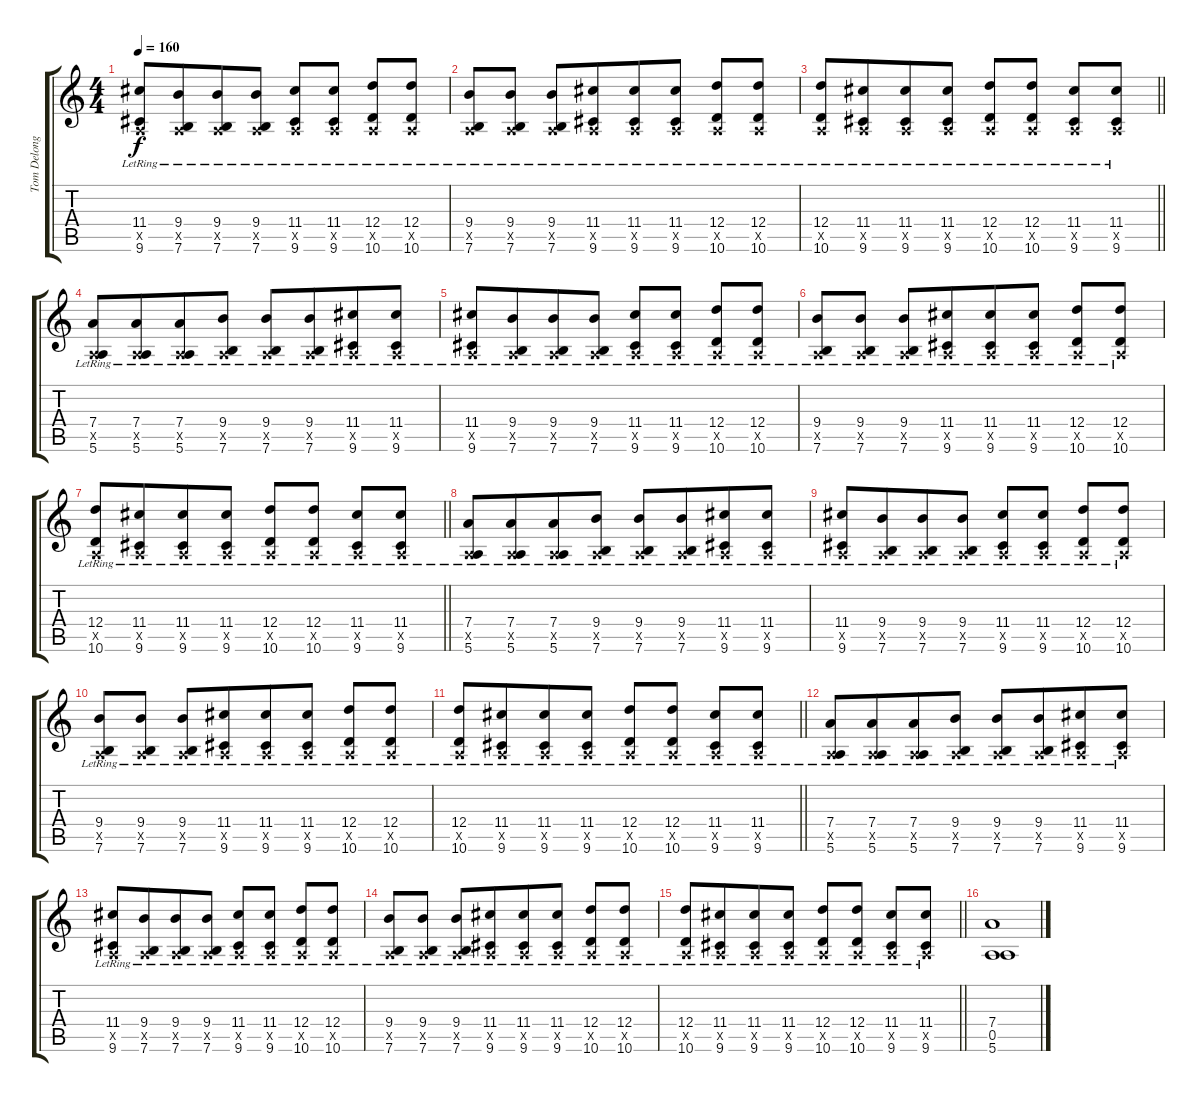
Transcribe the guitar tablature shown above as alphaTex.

\track ("Tom Delonge Distorted Guitar Left Ear" "Tom Delong") {instrument overdrivenguitar}
\staff {score tabs}
\tuning (E4 B3 G3 D3 A2 E2) {hide}
\ts (4 4)
\tempo 160
\clef g2
\ks c
(11.4{lr} 0.5{x} 9.6{lr}).8{dy f} (9.4{lr} 0.5{x} 7.6{lr}).8{beam merge} (9.4{lr} 0.5{x} 7.6{lr}).8 (9.4{lr} 0.5{x} 7.6{lr}).8 (11.4{lr} 0.5{x} 9.6{lr}).8 (11.4{lr} 0.5{x} 9.6{lr}).8 (12.4{lr} 0.5{x} 10.6{lr}).8{beam merge} (12.4{lr} 0.5{x} 10.6{lr}).8 |
(9.4{lr} 0.5{x} 7.6{lr}).8{beam merge} (9.4{lr} 0.5{x} 7.6{lr}).8 (9.4{lr} 0.5{x} 7.6{lr}).8 (11.4{lr} 0.5{x} 9.6{lr}).8{beam merge} (11.4{lr} 0.5{x} 9.6{lr}).8 (11.4{lr} 0.5{x} 9.6{lr}).8 (12.4{lr} 0.5{x} 10.6{lr}).8{beam merge} (12.4{lr} 0.5{x} 10.6{lr}).8 |
\barLineRight lightlight
(12.4{lr} 0.5{x} 10.6{lr}).8 (11.4{lr} 0.5{x} 9.6{lr}).8{beam merge} (11.4{lr} 0.5{x} 9.6{lr}).8 (11.4{lr} 0.5{x} 9.6{lr}).8 (12.4{lr} 0.5{x} 10.6{lr}).8 (12.4{lr} 0.5{x} 10.6{lr}).8 (11.4{lr} 0.5{x} 9.6{lr}).8 (11.4{lr} 0.5{x} 9.6{lr}).8 |
(7.4{lr} 0.5{x} 5.6{lr}).8 (7.4{lr} 0.5{x} 5.6{lr}).8{beam merge} (7.4{lr} 0.5{x} 5.6{lr}).8{beam merge} (9.4{lr} 0.5{x} 7.6{lr}).8 (9.4{lr} 0.5{x} 7.6{lr}).8 (9.4{lr} 0.5{x} 7.6{lr}).8{beam merge} (11.4{lr} 0.5{x} 9.6{lr}).8 (11.4{lr} 0.5{x} 9.6{lr}).8 |
(11.4{lr} 0.5{x} 9.6{lr}).8 (9.4{lr} 0.5{x} 7.6{lr}).8{beam merge} (9.4{lr} 0.5{x} 7.6{lr}).8 (9.4{lr} 0.5{x} 7.6{lr}).8 (11.4{lr} 0.5{x} 9.6{lr}).8 (11.4{lr} 0.5{x} 9.6{lr}).8 (12.4{lr} 0.5{x} 10.6{lr}).8{beam merge} (12.4{lr} 0.5{x} 10.6{lr}).8 |
(9.4{lr} 0.5{x} 7.6{lr}).8{beam merge} (9.4{lr} 0.5{x} 7.6{lr}).8 (9.4{lr} 0.5{x} 7.6{lr}).8 (11.4{lr} 0.5{x} 9.6{lr}).8{beam merge} (11.4{lr} 0.5{x} 9.6{lr}).8 (11.4{lr} 0.5{x} 9.6{lr}).8 (12.4{lr} 0.5{x} 10.6{lr}).8{beam merge} (12.4{lr} 0.5{x} 10.6{lr}).8 |
\barLineRight lightlight
(12.4{lr} 0.5{x} 10.6{lr}).8 (11.4{lr} 0.5{x} 9.6{lr}).8{beam merge} (11.4{lr} 0.5{x} 9.6{lr}).8 (11.4{lr} 0.5{x} 9.6{lr}).8 (12.4{lr} 0.5{x} 10.6{lr}).8 (12.4{lr} 0.5{x} 10.6{lr}).8 (11.4{lr} 0.5{x} 9.6{lr}).8 (11.4{lr} 0.5{x} 9.6{lr}).8 |
(7.4{lr} 0.5{x} 5.6{lr}).8 (7.4{lr} 0.5{x} 5.6{lr}).8{beam merge} (7.4{lr} 0.5{x} 5.6{lr}).8{beam merge} (9.4{lr} 0.5{x} 7.6{lr}).8 (9.4{lr} 0.5{x} 7.6{lr}).8 (9.4{lr} 0.5{x} 7.6{lr}).8{beam merge} (11.4{lr} 0.5{x} 9.6{lr}).8 (11.4{lr} 0.5{x} 9.6{lr}).8 |
(11.4{lr} 0.5{x} 9.6{lr}).8 (9.4{lr} 0.5{x} 7.6{lr}).8{beam merge} (9.4{lr} 0.5{x} 7.6{lr}).8 (9.4{lr} 0.5{x} 7.6{lr}).8 (11.4{lr} 0.5{x} 9.6{lr}).8 (11.4{lr} 0.5{x} 9.6{lr}).8 (12.4{lr} 0.5{x} 10.6{lr}).8{beam merge} (12.4{lr} 0.5{x} 10.6{lr}).8 |
(9.4{lr} 0.5{x} 7.6{lr}).8{beam merge} (9.4{lr} 0.5{x} 7.6{lr}).8 (9.4{lr} 0.5{x} 7.6{lr}).8 (11.4{lr} 0.5{x} 9.6{lr}).8{beam merge} (11.4{lr} 0.5{x} 9.6{lr}).8 (11.4{lr} 0.5{x} 9.6{lr}).8 (12.4{lr} 0.5{x} 10.6{lr}).8{beam merge} (12.4{lr} 0.5{x} 10.6{lr}).8 |
\barLineRight lightlight
(12.4{lr} 0.5{x} 10.6{lr}).8 (11.4{lr} 0.5{x} 9.6{lr}).8{beam merge} (11.4{lr} 0.5{x} 9.6{lr}).8 (11.4{lr} 0.5{x} 9.6{lr}).8 (12.4{lr} 0.5{x} 10.6{lr}).8 (12.4{lr} 0.5{x} 10.6{lr}).8 (11.4{lr} 0.5{x} 9.6{lr}).8 (11.4{lr} 0.5{x} 9.6{lr}).8 |
(7.4{lr} 0.5{x} 5.6{lr}).8 (7.4{lr} 0.5{x} 5.6{lr}).8{beam merge} (7.4{lr} 0.5{x} 5.6{lr}).8{beam merge} (9.4{lr} 0.5{x} 7.6{lr}).8 (9.4{lr} 0.5{x} 7.6{lr}).8 (9.4{lr} 0.5{x} 7.6{lr}).8{beam merge} (11.4{lr} 0.5{x} 9.6{lr}).8 (11.4{lr} 0.5{x} 9.6{lr}).8 |
(11.4{lr} 0.5{x} 9.6{lr}).8 (9.4{lr} 0.5{x} 7.6{lr}).8{beam merge} (9.4{lr} 0.5{x} 7.6{lr}).8 (9.4{lr} 0.5{x} 7.6{lr}).8 (11.4{lr} 0.5{x} 9.6{lr}).8 (11.4{lr} 0.5{x} 9.6{lr}).8 (12.4{lr} 0.5{x} 10.6{lr}).8{beam merge} (12.4{lr} 0.5{x} 10.6{lr}).8 |
(9.4{lr} 0.5{x} 7.6{lr}).8{beam merge} (9.4{lr} 0.5{x} 7.6{lr}).8 (9.4{lr} 0.5{x} 7.6{lr}).8 (11.4{lr} 0.5{x} 9.6{lr}).8{beam merge} (11.4{lr} 0.5{x} 9.6{lr}).8 (11.4{lr} 0.5{x} 9.6{lr}).8 (12.4{lr} 0.5{x} 10.6{lr}).8{beam merge} (12.4{lr} 0.5{x} 10.6{lr}).8 |
\barLineRight lightlight
(12.4{lr} 0.5{x} 10.6{lr}).8 (11.4{lr} 0.5{x} 9.6{lr}).8{beam merge} (11.4{lr} 0.5{x} 9.6{lr}).8 (11.4{lr} 0.5{x} 9.6{lr}).8 (12.4{lr} 0.5{x} 10.6{lr}).8 (12.4{lr} 0.5{x} 10.6{lr}).8 (11.4{lr} 0.5{x} 9.6{lr}).8 (11.4{lr} 0.5{x} 9.6{lr}).8 |
(7.4 0.5 5.6).1
